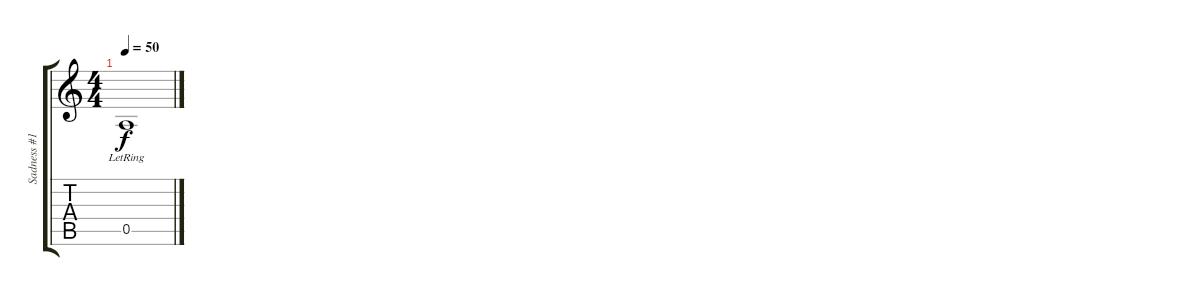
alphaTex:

\track ("Sadness #1" "Sadness #1") {instrument acousticguitarnylon}
\staff {score tabs}
\tuning (E4 B3 G3 D3 A2 E2) {hide}
\ts (4 4)
\tempo 50
\clef g2
\ks c
0.5{lr}.1{dy f}
